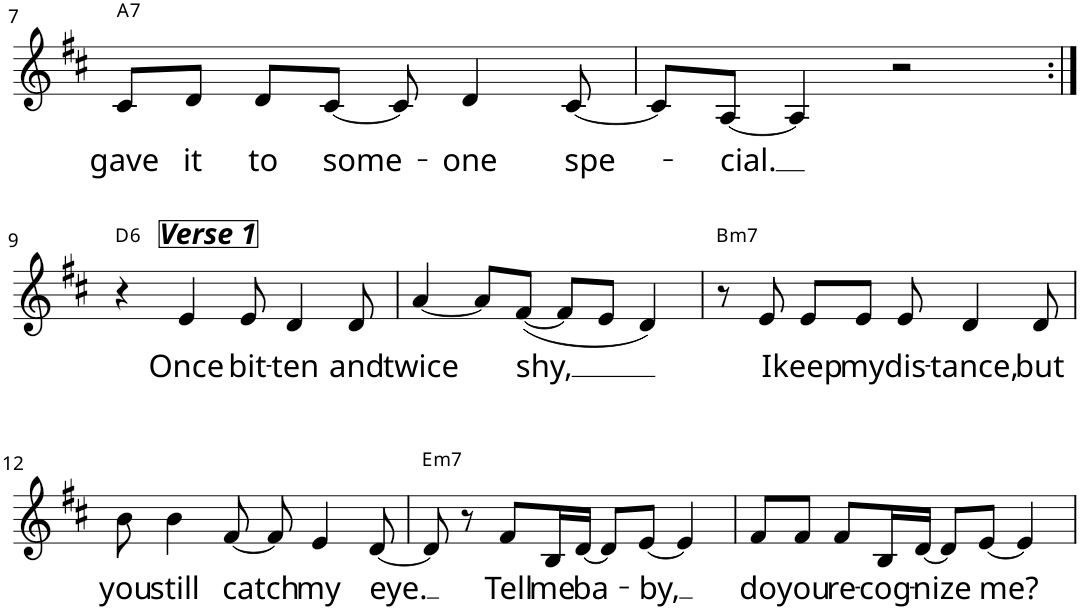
**kern	**text	**harte
*part1	*part1	*part1
*staff1	*staff1	*
!!LO:PB:g=z
*clefG2	*	*
*k[f#c#]	*	*
*D:	*	*
*M4/4	*	*
=7	=7	=7
!	!LO:LY:b	!LO:H:kt=7
8c#/L	gave	A:7
!	!LO:LY:b	!
8d/J	it	.
!	!LO:LY:b	!
8d/L	to	.
!	!LO:LY:b	!
[8c#/J	some-	.
8c#/]	.	.
!	!LO:LY:b	!
4d/	-one	.
!	!LO:LY:b	!
[8c#/	spe-	.
=8	=8	=8
8c#/L]	.	.
!	!LO:LY:b	!
[8A/J	-cial.	.
4A/]	.	.
2r	.	.
!!LO:LB:g=z
=9:|!	=9:|!	=9:|!
!LO:TX:a:Bi:t=Verse 1	!	!LO:H:kt=6
4r	.	D:maj6
!	!LO:LY:b	!
4e/	Once	.
!	!LO:LY:b	!
8e/	bit-	.
!	!LO:LY:b	!
4d/	-ten	.
!	!LO:LY:b	!
8d/	and	.
=10	=10	=10
!	!LO:LY:b	!
[4a/	twice	.
8a/L]	.	.
!	!LO:LY:b	!
([8f#/J	shy,	.
8f#/L]	.	.
8e/J	.	.
4d/)	.	.
=11	=11	=11
!	!	!LO:H:kt=m7
8r	.	B:min7
!	!LO:LY:b	!
8e/	I	.
!	!LO:LY:b	!
8e/L	keep	.
!	!LO:LY:b	!
8e/J	my	.
!	!LO:LY:b	!
8e/	dis-	.
!	!LO:LY:b	!
4d/	-tance,	.
!	!LO:LY:b	!
8d/	but	.
!!LO:LB:g=z
=12	=12	=12
!	!LO:LY:b	!
8b\	you	.
!	!LO:LY:b	!
4b\	still	.
!	!LO:LY:b	!
[8f#/	catch	.
8f#/]	.	.
!	!LO:LY:b	!
4e/	my	.
!	!LO:LY:b	!
[8d/	eye.	.
=13	=13	=13
!	!	!LO:H:kt=m7
8d/]	.	E:min7
8r	.	.
!	!LO:LY:b	!
8f#/L	Tell	.
!	!LO:LY:b	!
16B/L	me	.
!	!LO:LY:b	!
[16d/JJ	ba-	.
8d/L]	.	.
!	!LO:LY:b	!
[8e/J	-by,	.
4e/]	.	.
=14	=14	=14
!	!LO:LY:b	!
8f#/L	do	.
!	!LO:LY:b	!
8f#/J	you	.
!	!LO:LY:b	!
8f#/L	re-	.
!	!LO:LY:b	!
16B/L	-cog-	.
!	!LO:LY:b	!
[16d/JJ	-nize	.
8d/L]	.	.
!	!LO:LY:b	!
[8e/J	me?	.
4e/]	.	.
=	=	=
*-	*-	*-
